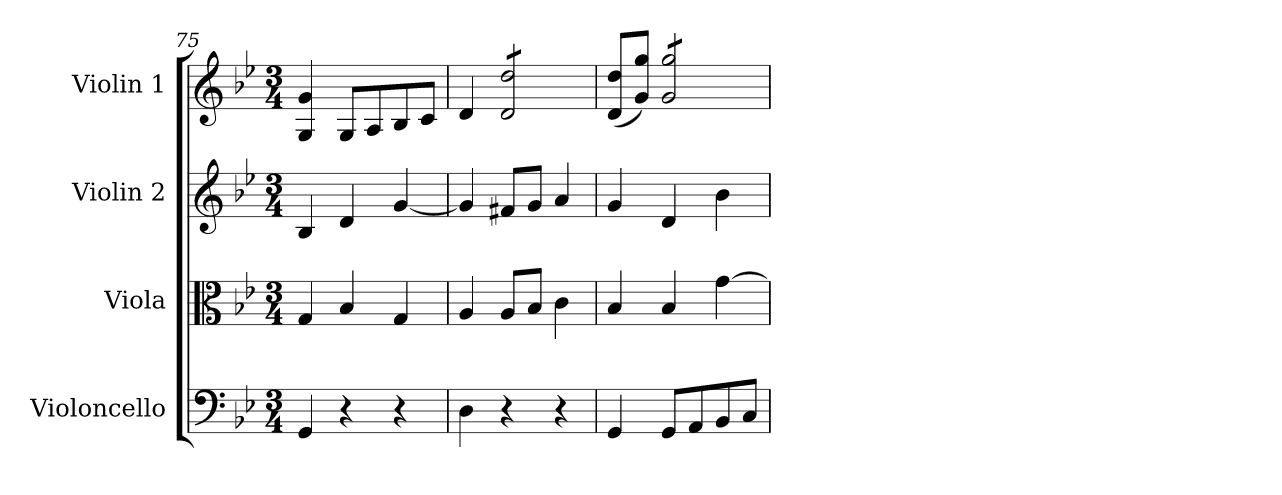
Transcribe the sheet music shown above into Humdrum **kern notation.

**kern	**kern	**kern	**kern
*part4	*part3	*part2	*part1
*staff4	*staff3	*staff2	*staff1
*I"Violoncello	*I"Viola	*I"Violin 2	*I"Violin 1
*I'Vc	*I'Vla	*I'Vln	*I'Vln
*clefF4	*clefC3	*clefG2	*clefG2
*k[b-e-]	*k[b-e-]	*k[b-e-]	*k[b-e-]
*M3/4	*M3/4	*M3/4	*M3/4
=75	=75	=75	=75
4GG/	4G/	4B-/	4G/ 4g/
4r	4B-/	4d/	8G/L
.	.	.	8A/
4r	4G/	[4g/	8B-/
.	.	.	8c/J
=76	=76	=76	=76
4D\	4A/	4g/]	4d/
*	*	*	*tremolo
4r	8A/L	8f#X/L	8d/ 8dd/L
.	8B-/J	8g/J	8d/ 8dd/
4r	4c\	4a/	8d/ 8dd/
.	.	.	8d/ 8dd/J
*	*	*	*Xtremolo
=77	=77	=77	=77
4GG/	4B-/	4g/	(8d/ 8dd/L
.	.	.	8g/ 8gg/J)
*	*	*	*tremolo
8GG/L	4B-/	4d/	8g/ 8gg/L
8AA/	.	.	8g/ 8gg/
8BB-/	[>4g\	4b-\	8g/ 8gg/
8C/J	.	.	8g/ 8gg/J
*	*	*	*Xtremolo
=	=	=	=
*-	*-	*-	*-
